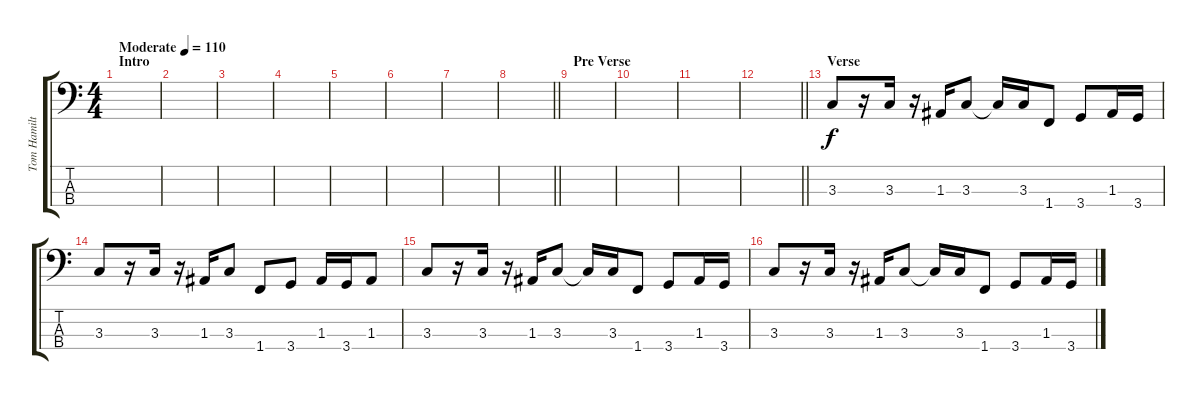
\track ("Tom Hamilton - Bass" "Tom Hamilt") {instrument electricbassfinger}
\staff {score tabs}
\tuning (G2 D2 A1 E1) {hide}
\ts (4 4)
\section ("" "Intro")
\tempo (110 "Moderate")
\clef f4
\ks c
|
|
|
|
|
|
|
\barLineRight lightlight
|
\section ("" "Pre Verse")
|
|
|
\barLineRight lightlight
|
\section ("" "Verse")
3.3.8 r.16 3.3.16 r.16 1.3.16 3.3.8 3.3{t}.16 3.3.16 1.4.8 3.4.8 1.3.16 3.4.16 |
3.3.8 r.16 3.3.16 r.16 1.3.16 3.3.8 1.4.8 3.4.8 1.3.16 3.4.16 1.3.8 |
3.3.8 r.16 3.3.16 r.16 1.3.16 3.3.8 3.3{t}.16 3.3.16 1.4.8 3.4.8 1.3.16 3.4.16 |
3.3.8 r.16 3.3.16 r.16 1.3.16 3.3.8 3.3{t}.16 3.3.16 1.4.8 3.4.8 1.3.16 3.4.16
